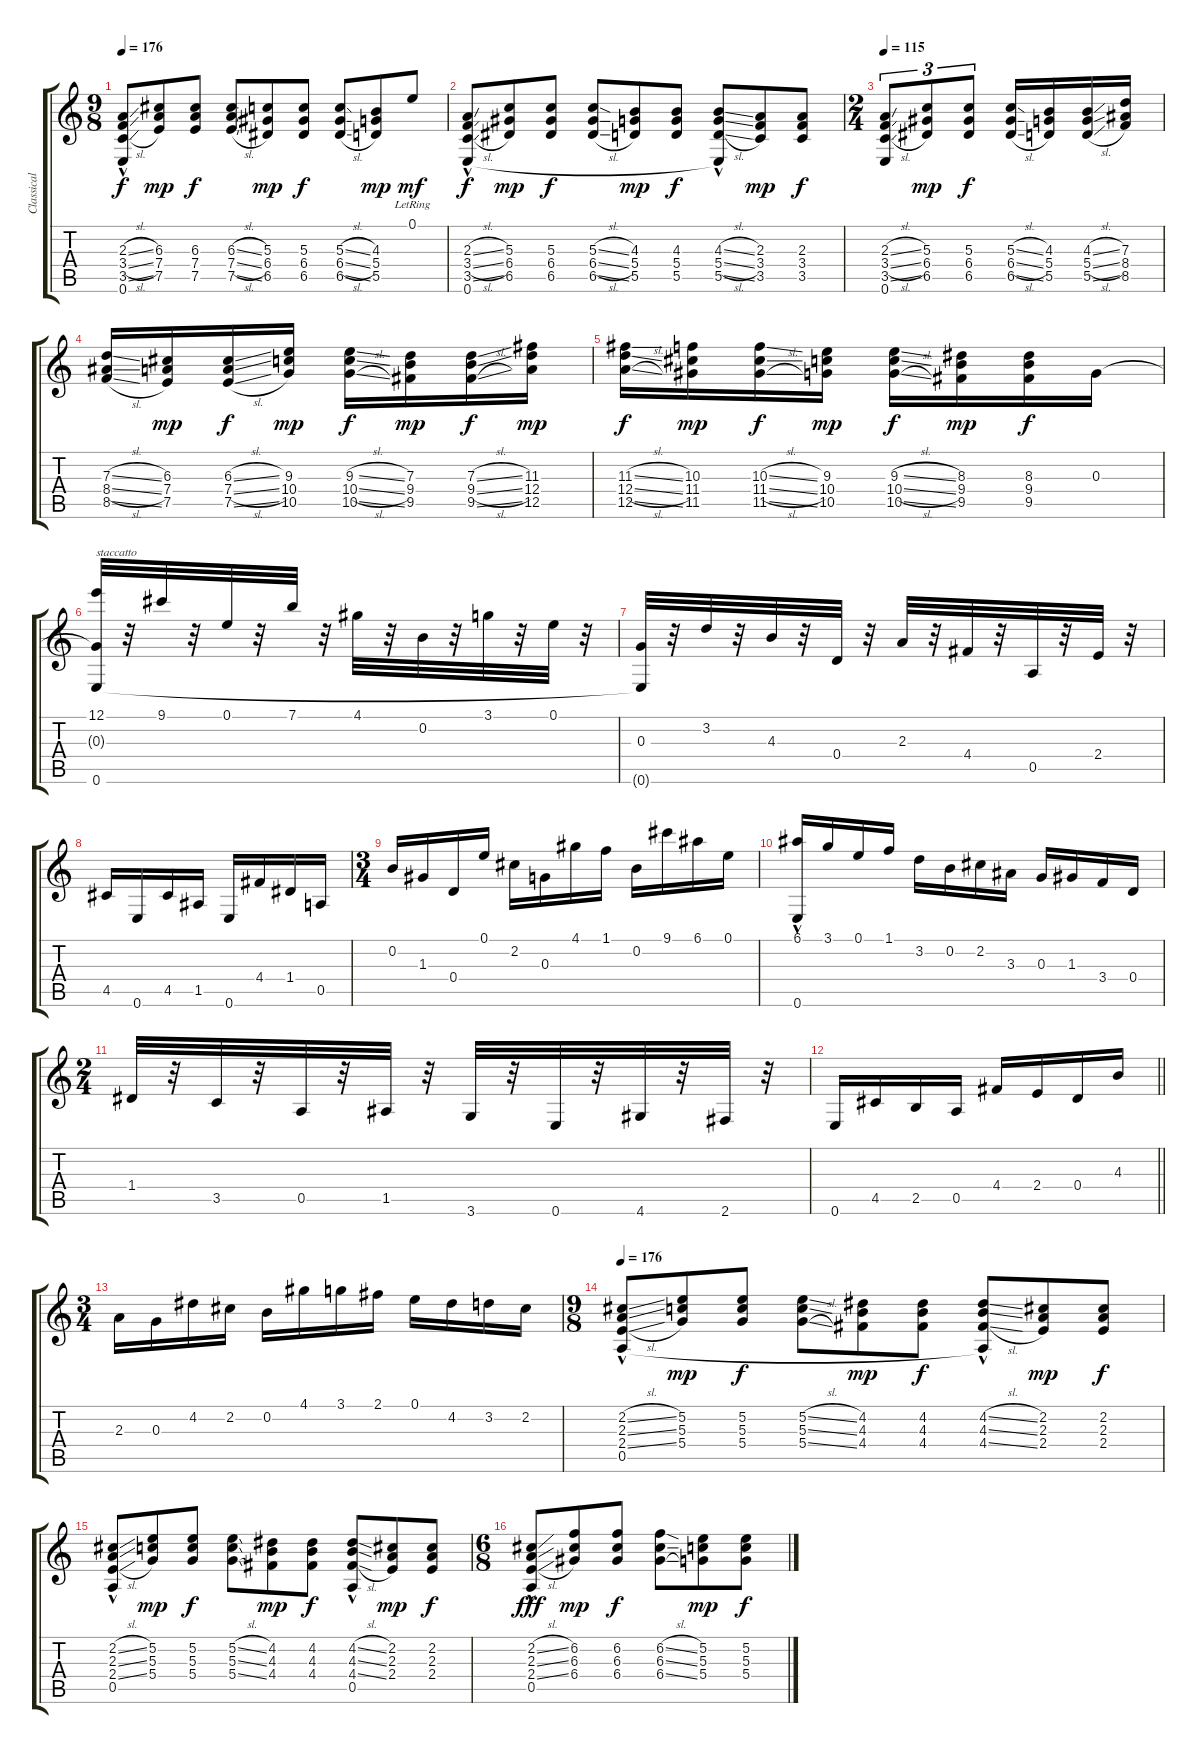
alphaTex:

\track ("Classical guitar" "Classical ") {instrument acousticguitarnylon}
\staff {score tabs}
\tuning (E4 B3 G3 D3 A2 E2) {hide}
\ts (9 8)
\tempo 176
\clef g2
\ks c
(2.3{sl} 3.4{sl} 3.5{sl} 0.6{hac}).8{dy f} (6.3 7.4 7.5).8{dy mp} (6.3 7.4 7.5).8{dy f} (6.3{sl} 7.4{sl} 7.5{sl}).8 (5.3 6.4 6.5).8{dy mp} (5.3 6.4 6.5).8{dy f} (5.3{sl} 6.4{sl} 6.5{sl}).8 (4.3 5.4 5.5).8{dy mp} 0.1{lr}.8{dy mf} |
(2.3{sl} 3.4{sl} 3.5{sl} 0.6{hac}).8{dy f} (5.3 6.4 6.5).8{dy mp} (5.3 6.4 6.5).8{dy f} (5.3{sl} 6.4{sl} 6.5{sl}).8 (4.3 5.4 5.5).8{dy mp} (4.3 5.4 5.5).8{dy f} (4.3{sl} 5.4{sl} 5.5{sl} 0.6{hac t}).8 (2.3 3.4 3.5).8{dy mp} (2.3 3.4 3.5).8{dy f} |
\ts (2 4)
\tempo 115
(2.3{sl} 3.4{sl} 3.5{sl} 0.6).8{tu (3 2)} (5.3 6.4 6.5).8{tu (3 2) dy mp} (5.3 6.4 6.5).8{tu (3 2) dy f} (5.3{sl} 6.4{sl} 6.5{sl}).16 (4.3 5.4 5.5).16 (4.3{sl} 5.4{sl} 5.5{sl}).16 (7.3 8.4 8.5).16 |
(7.3{sl} 8.4{sl} 8.5{sl}).16 (6.3 7.4 7.5).16{dy mp} (6.3{sl} 7.4{sl} 7.5{sl}).16{dy f} (9.3 10.4 10.5).16{dy mp} (9.3{sl} 10.4{sl} 10.5{sl}).16{dy f} (7.3 9.4 9.5).16{dy mp} (7.3{sl} 9.4{sl} 9.5{sl}).16{dy f} (11.3 12.4 12.5).16{dy mp} |
(11.3{sl} 12.4{sl} 12.5{sl}).16{dy f} (10.3 11.4 11.5).16{dy mp} (10.3{sl} 11.4{sl} 11.5{sl}).16{dy f} (9.3 10.4 10.5).16{dy mp} (9.3{sl} 10.4{sl} 10.5{sl}).16{dy f} (8.3 9.4 9.5).16{dy mp} (8.3 9.4 9.5).16{dy f} 0.3.16 |
(12.1 0.3{t} 0.6).32{txt "staccatto"} r.32 9.1.32 r.32 0.1.32 r.32 7.1.32 r.32 4.1.32 r.32 0.2.32 r.32 3.1.32 r.32 0.1.32 r.32 |
(0.3 0.6{t}).32 r.32 3.2.32 r.32 4.3.32 r.32 0.4.32 r.32 2.3.32 r.32 4.4.32 r.32 0.5.32 r.32 2.4.32 r.32 |
4.5.16 0.6.16 4.5.16 1.5.16 0.6.16 4.4.16 1.4.16 0.5.16 |
\ts (3 4)
0.2.16 1.3.16 0.4.16 0.1.16 2.2.16 0.3.16 4.1.16 1.1.16 0.2.16 9.1.16 6.1.16 0.1.16 |
(6.1 0.6{hac}).16 3.1.16 0.1.16 1.1.16 3.2.16 0.2.16 2.2.16 3.3.16 0.3.16 1.3.16 3.4.16 0.4.16 |
\ts (2 4)
1.4.32 r.32 3.5.32 r.32 0.5.32 r.32 1.5.32 r.32 3.6.32 r.32 0.6.32 r.32 4.6.32 r.32 2.6.32 r.32 |
\barLineRight lightlight
0.6.16 4.5.16 2.5.16 0.5.16 4.4.16 2.4.16 0.4.16 4.3.16 |
\ts (3 4)
2.3.16 0.3.16 4.2.16 2.2.16 0.2.16 4.1.16 3.1.16 2.1.16 0.1.16 4.2.16 3.2.16 2.2.16 |
\ts (9 8)
\tempo 176
(2.2{sl} 2.3{sl} 2.4{sl} 0.5{hac}).8 (5.2 5.3 5.4).8{dy mp} (5.2 5.3 5.4).8{dy f} (5.2{sl} 5.3{sl} 5.4{sl}).8 (4.2 4.3 4.4).8{dy mp} (4.2 4.3 4.4).8{dy f} (4.2{sl} 4.3{sl} 4.4{sl} 0.5{hac t}).8 (2.2 2.3 2.4).8{dy mp} (2.2 2.3 2.4).8{dy f} |
(2.2{sl} 2.3{sl} 2.4{sl} 0.5{hac}).8 (5.2 5.3 5.4).8{dy mp} (5.2 5.3 5.4).8{dy f} (5.2{sl} 5.3{sl} 5.4{sl}).8 (4.2 4.3 4.4).8{dy mp} (4.2 4.3 4.4).8{dy f} (4.2{sl} 4.3{sl} 4.4{sl} 0.5{hac}).8 (2.2 2.3 2.4).8{dy mp} (2.2 2.3 2.4).8{dy f} |
\ts (6 8)
(2.2{sl} 2.3{sl} 2.4{sl} 0.5{hac}).8{dy fff} (6.2 6.3 6.4).8{dy mp} (6.2 6.3 6.4).8{dy f} (6.2{sl} 6.3{sl} 6.4{sl}).8 (5.2 5.3 5.4).8{dy mp} (5.2 5.3 5.4).8{dy f}
